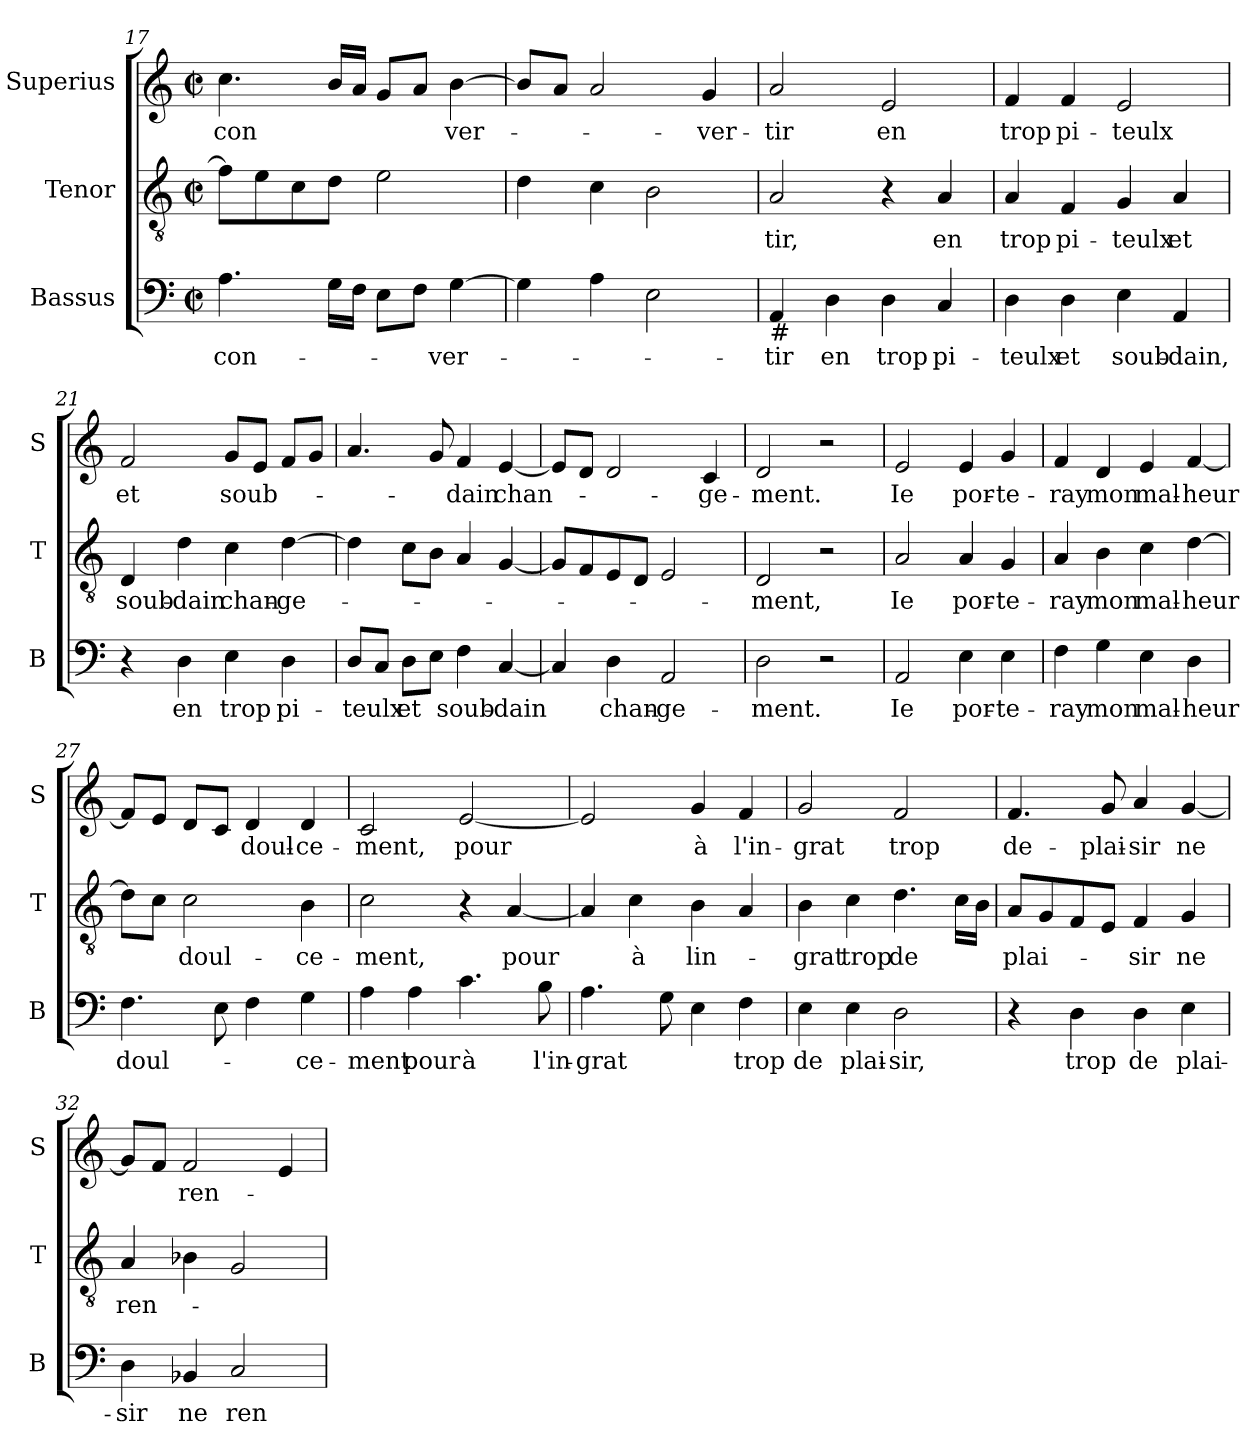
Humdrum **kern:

**kern	**text	**kern	**text	**kern	**text
*part3	*part3	*part2	*part2	*part1	*part1
*staff3	*staff3	*staff2	*staff2	*staff1	*staff1
*I"Bassus	*	*I"Tenor	*	*I"Superius	*
*I'B	*	*I'T	*	*I'S	*
*clefF4	*	*clefGv2	*	*clefG2	*
*k[]	*	*k[]	*	*k[]	*
*C:	*	*C:	*	*C:	*
*M2/2	*	*M2/2	*	*M2/2	*
*met(c|)	*	*met(c|)	*	*met(c|)	*
=17	=17	=17	=17	=17	=17
!	!LO:LY:b	!	!	!	!LO:LY:b
4.A\	con-	8f\L]	.	4.cc\	con
.	.	8e\	.	.	.
.	.	8c\	.	.	.
16G\LL	.	8d\J	.	16b/LL	.
16F\JJ	.	.	.	16a/JJ	.
8E\L	.	2e\	.	8g/L	.
8F\J	.	.	.	8a/J	.
!	!LO:LY:b	!	!	!	!LO:LY:b
[4G\	-ver-	.	.	[4b\	ver-
!!LO:PB:g=z
=18	=18	=18	=18	=18	=18
4G\]	.	4d\	.	8b/L]	.
.	.	.	.	8a/J	.
4A\	.	4c\	.	2a/	.
2E\	.	2B\	.	.	.
!	!	!	!	!	!LO:LY:b
.	.	.	.	4g/	-ver-
=19	=19	=19	=19	=19	=19
!LO:TX:b:t=#	!	!	!	!	!
!	!LO:LY:b	!	!LO:LY:b	!	!LO:LY:b
4AA/	-tir	2A/	-tir,	2a/	-tir
!	!LO:LY:b	!	!	!	!
4D\	en	.	.	.	.
!	!LO:LY:b	!	!	!	!LO:LY:b
4D\	trop	4r	.	2e/	en
!	!LO:LY:b	!	!LO:LY:b	!	!
4C/	pi-	4A/	en	.	.
=20	=20	=20	=20	=20	=20
!	!LO:LY:b	!	!LO:LY:b	!	!LO:LY:b
4D\	-teulx	4A/	trop	4f/	trop
!	!LO:LY:b	!	!LO:LY:b	!	!LO:LY:b
4D\	et	4F/	pi-	4f/	pi-
!	!LO:LY:b	!	!LO:LY:b	!	!LO:LY:b
4E\	soub-	4G/	-teulx	2e/	-teulx
!	!LO:LY:b	!	!LO:LY:b	!	!
4AA/	-dain,	4A/	et	.	.
=21	=21	=21	=21	=21	=21
!	!	!	!LO:LY:b	!	!LO:LY:b
4r	.	4D/	soub-	2f/	et
!	!LO:LY:b	!	!LO:LY:b	!	!
4D\	en	4d\	-dain	.	.
!	!LO:LY:b	!	!LO:LY:b	!	!LO:LY:b
4E\	trop	4c\	chan-	8g/L	soub-
.	.	.	.	8e/J	.
!	!LO:LY:b	!	!LO:LY:b	!	!
4D\	pi-	[4d\	-ge-	8f/L	.
.	.	.	.	8g/J	.
=22	=22	=22	=22	=22	=22
!	!LO:LY:b	!	!	!	!
8D/L	-teulx	4d\]	.	4.a/	.
8C/J	.	.	.	.	.
!	!LO:LY:b	!	!	!	!
8D\L	et	8c\L	.	.	.
8E\J	.	8B\J	.	8g/	.
!	!LO:LY:b	!	!	!	!LO:LY:b
4F\	soub-	4A/	.	4f/	-dain
!	!LO:LY:b	!	!	!	!LO:LY:b
[4C/	-dain	[4G/	.	[4e/	chan-
!!LO:LB:g=z
=23	=23	=23	=23	=23	=23
4C/]	.	8G/L]	.	8e/L]	.
.	.	8F/	.	8d/J	.
!	!LO:LY:b	!	!	!	!
4D\	chan-	8E/	.	2d/	.
.	.	8D/J	.	.	.
!	!LO:LY:b	!	!	!	!
2AA/	-ge-	2E/	.	.	.
!	!	!	!	!	!LO:LY:b
.	.	.	.	4c/	-ge-
=24	=24	=24	=24	=24	=24
!	!LO:LY:b	!	!LO:LY:b	!	!LO:LY:b
2D\	-ment.	2D/	-ment,	2d/	-ment.
2r	.	2r	.	2r	.
=25	=25	=25	=25	=25	=25
!	!LO:LY:b	!	!LO:LY:b	!	!LO:LY:b
2AA/	Ie	2A/	Ie	2e/	Ie
!	!LO:LY:b	!	!LO:LY:b	!	!LO:LY:b
4E\	por-	4A/	por-	4e/	por-
!	!LO:LY:b	!	!LO:LY:b	!	!LO:LY:b
4E\	-te-	4G/	-te-	4g/	-te-
=26	=26	=26	=26	=26	=26
!	!LO:LY:b	!	!LO:LY:b	!	!LO:LY:b
4F\	-ray	4A/	-ray	4f/	-ray
!	!LO:LY:b	!	!LO:LY:b	!	!LO:LY:b
4G\	mon	4B\	mon	4d/	mon
!	!LO:LY:b	!	!LO:LY:b	!	!LO:LY:b
4E\	mal-	4c\	mal-	4e/	mal-
!	!LO:LY:b	!	!LO:LY:b	!	!LO:LY:b
4D\	-heur	[4d\	-heur	[4f/	-heur
=27	=27	=27	=27	=27	=27
!	!LO:LY:b	!	!	!	!
4.F\	doul-	8d\L]	.	8f/L]	.
.	.	8c\J	.	8e/J	.
!	!	!	!LO:LY:b	!	!
.	.	2c\	doul-	8d/L	.
8E\	.	.	.	8c/J	.
!	!	!	!	!	!LO:LY:b
4F\	.	.	.	4d/	doul-
!	!LO:LY:b	!	!LO:LY:b	!	!LO:LY:b
4G\	-ce-	4B\	-ce-	4d/	-ce-
!!LO:LB:g=z
=28	=28	=28	=28	=28	=28
!	!LO:LY:b	!	!LO:LY:b	!	!LO:LY:b
4A\	-ment	2c\	-ment,	2c/	-ment,
!	!LO:LY:b	!	!	!	!
4A\	pour	.	.	.	.
!	!LO:LY:b	!	!	!	!LO:LY:b
4.c\	à	4r	.	[2e/	pour
!	!	!	!LO:LY:b	!	!
.	.	[4A/	pour	.	.
!	!LO:LY:b	!	!	!	!
8B\	l'in-	.	.	.	.
=29	=29	=29	=29	=29	=29
!	!LO:LY:b	!	!	!	!
4.A\	-grat	4A/]	.	2e/]	.
!	!	!	!LO:LY:b	!	!
.	.	4c\	à	.	.
8G\	.	.	.	.	.
!	!	!	!LO:LY:b	!	!LO:LY:b
4E\	.	4B\	lin-	4g/	à
!	!LO:LY:b	!	!	!	!LO:LY:b
4F\	trop	4A/	.	4f/	l'in-
=30	=30	=30	=30	=30	=30
!	!LO:LY:b	!	!LO:LY:b	!	!LO:LY:b
4E\	de	4B\	-grat	2g/	-grat
!	!LO:LY:b	!	!LO:LY:b	!	!
4E\	plai-	4c\	trop	.	.
!	!LO:LY:b	!	!LO:LY:b	!	!LO:LY:b
2D\	-sir,	4.d\	de	2f/	trop
.	.	16c\LL	.	.	.
.	.	16B\JJ	.	.	.
=31	=31	=31	=31	=31	=31
!	!	!	!LO:LY:b	!	!LO:LY:b
4r	.	8A/L	plai-	4.f/	de-
.	.	8G/	.	.	.
!	!LO:LY:b	!	!	!	!
4D\	trop	8F/	.	.	.
!	!	!	!	!	!LO:LY:b
.	.	8E/J	.	8g/	-plai-
!	!LO:LY:b	!	!LO:LY:b	!	!LO:LY:b
4D\	de	4F/	-sir	4a/	-sir
!	!LO:LY:b	!	!LO:LY:b	!	!LO:LY:b
4E\	plai-	4G/	ne	[4g/	ne
=32	=32	=32	=32	=32	=32
!	!LO:LY:b	!	!LO:LY:b	!	!
4D\	-sir	4A/	ren-	8g/L]	.
.	.	.	.	8f/J	.
!	!LO:LY:b	!	!	!	!LO:LY:b
4BB-X/	ne	4B-X\	.	2f/	ren-
!	!LO:LY:b	!	!	!	!
2C/	ren-	2G/	.	.	.
.	.	.	.	4e/	.
=	=	=	=	=	=
*-	*-	*-	*-	*-	*-
